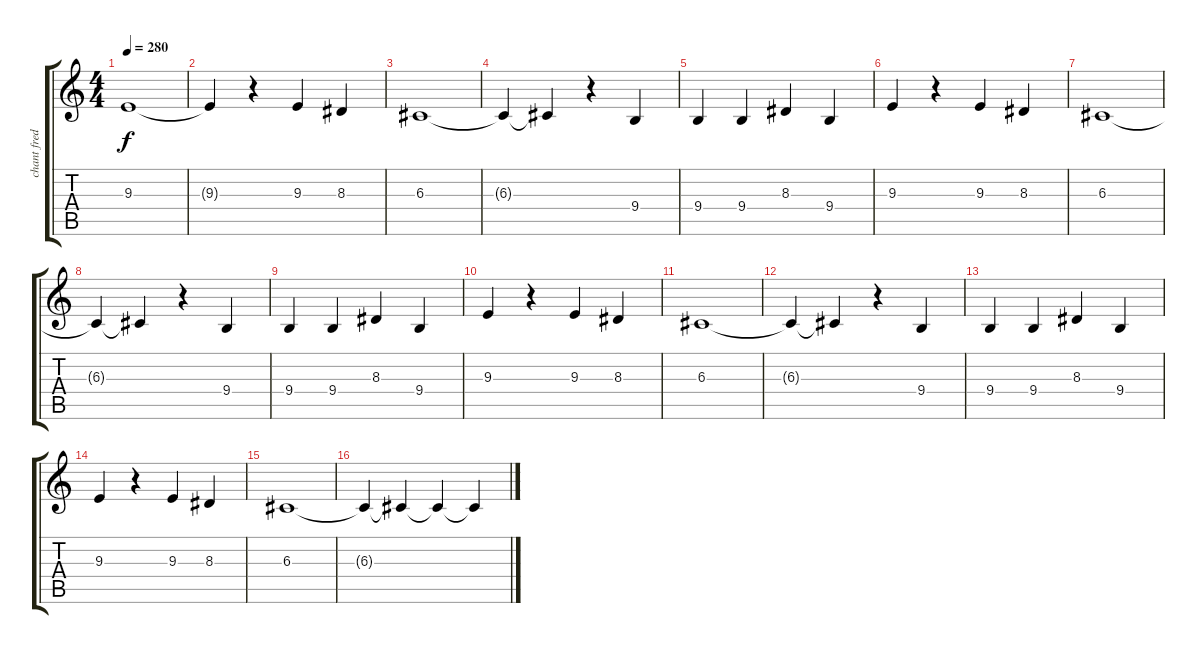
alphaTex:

\track ("chant fred" "chant fred") {instrument lead6voice}
\staff {score tabs}
\tuning (E4 B3 G3 D3 A2 E2) {hide}
\ts (4 4)
\tempo 280
\clef g2
\ks c
9.3.1{dy f} |
9.3{t}.4 r.4 9.3.4 8.3.4 |
6.3.1 |
6.3{t}.4 6.3{t}.4 r.4 9.4.4 |
9.4.4 9.4.4 8.3.4 9.4.4 |
9.3.4 r.4 9.3.4 8.3.4 |
6.3.1 |
6.3{t}.4 6.3{t}.4 r.4 9.4.4 |
9.4.4 9.4.4 8.3.4 9.4.4 |
9.3.4 r.4 9.3.4 8.3.4 |
6.3.1 |
6.3{t}.4 6.3{t}.4 r.4 9.4.4 |
9.4.4 9.4.4 8.3.4 9.4.4 |
9.3.4 r.4 9.3.4 8.3.4 |
6.3.1 |
6.3{t}.4 6.3{t}.4 6.3{t}.4 6.3{t}.4
